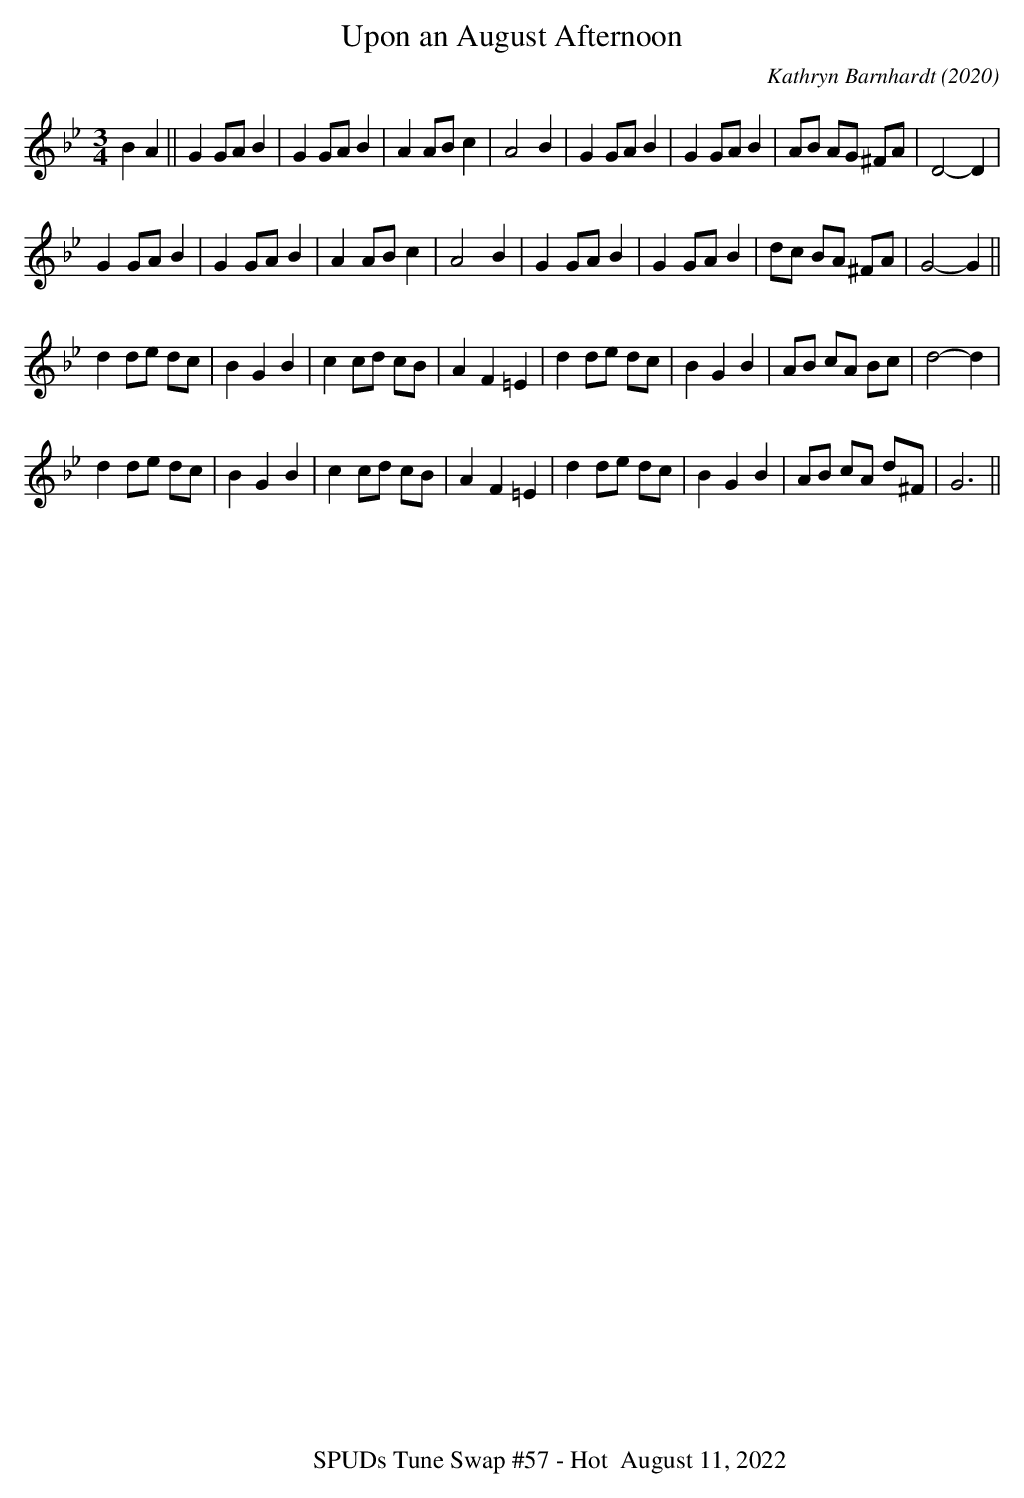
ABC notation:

X:1
T: Upon an August Afternoon
C: Kathryn Barnhardt (2020)
M: 3/4
L: 1/4
K: Gm
BA||GG/A/B|GG/A/B|AA/B/c|A2B|GG/A/B|GG/A/B|A/B/ A/G/ ^F/A/|D2-D|
GG/A/B|GG/A/B|AA/B/c|A2B|GG/A/B|GG/A/B|d/c/ B/A/ ^F/A/|G2-G||
dd/e/ d/c/|BGB|cc/d/ c/B/|AF=E|dd/e/ d/c/|BGB|A/B/ c/A/ B/c/|d2-d|
dd/e/ d/c/|BGB|cc/d/ c/B/|AF=E|dd/e/ d/c/|BGB|A/B/ c/A/ d/^F/|G3||
